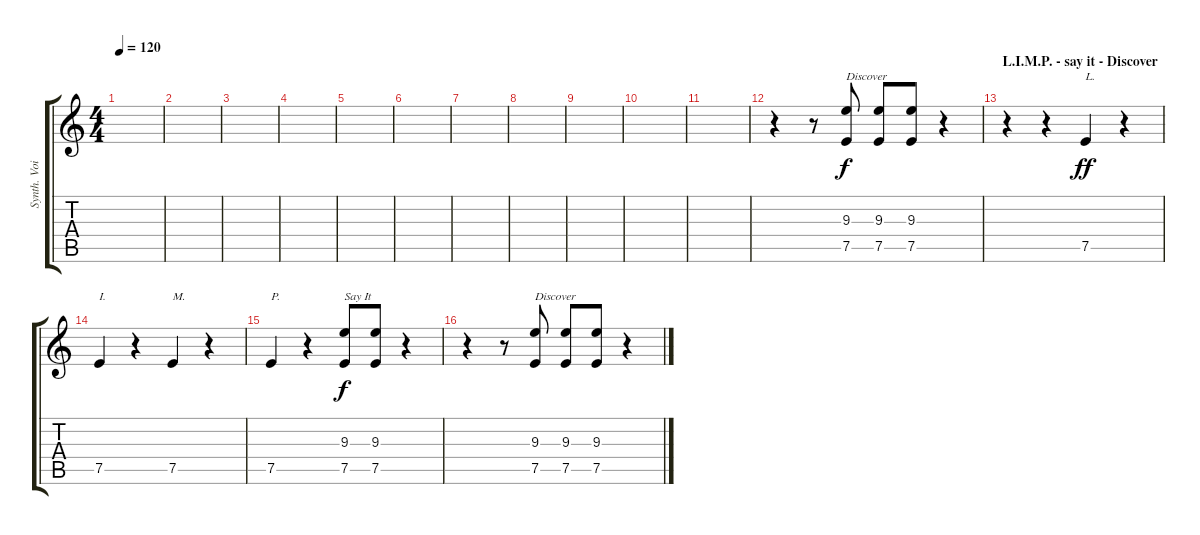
\track ("Synth. Voice" "Synth. Voi") {instrument distortionguitar}
\staff {score tabs}
\tuning (E4 B3 G3 D3 A2 E2) {hide}
\ts (4 4)
\tempo 120
\clef g2
\ks c
|
|
|
|
|
|
|
|
|
|
|
r.4 r.8 (9.3 7.5).8{txt "Discover"} (9.3 7.5).8 (9.3 7.5).8 r.4 |
\section ("" "L.I.M.P. - say it - Discover")
r.4 r.4 7.5.4{txt "L." dy ff} r.4 |
7.5.4{txt "I."} r.4 7.5.4{txt "M."} r.4 |
7.5.4{txt "P."} r.4 (9.3 7.5).8{txt "Say It" dy f} (9.3 7.5).8 r.4 |
r.4 r.8 (9.3 7.5).8{txt "Discover"} (9.3 7.5).8 (9.3 7.5).8 r.4
